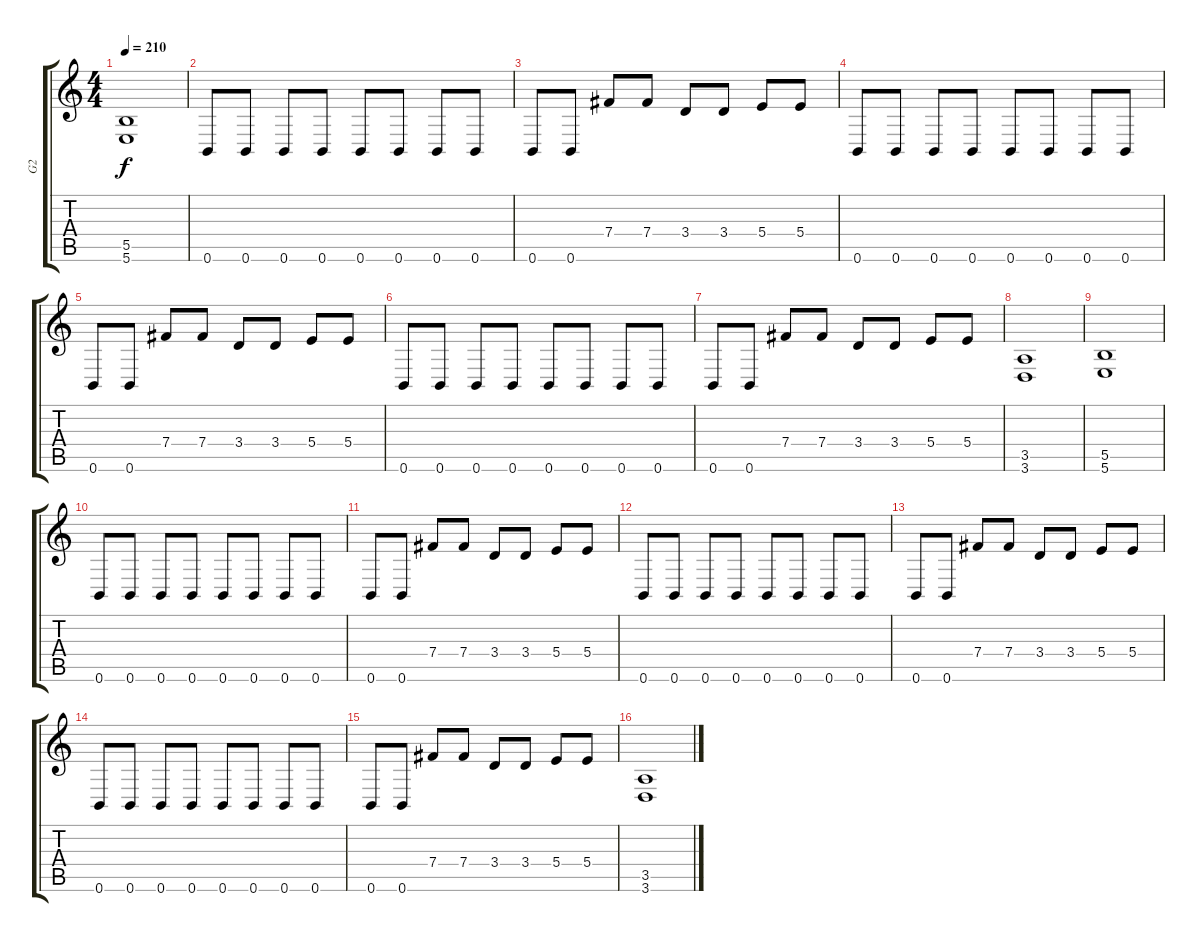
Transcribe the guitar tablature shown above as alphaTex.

\track ("G2" "G2") {instrument distortionguitar}
\staff {score tabs}
\tuning (Db4 Ab3 E3 B2 Gb2 B1) {hide}
\ts (4 4)
\tempo 210
\clef g2
\ks c
(5.5 5.6).1{dy f} |
0.6.8 0.6.8 0.6.8 0.6.8 0.6.8 0.6.8 0.6.8 0.6.8 |
0.6.8 0.6.8 7.4.8 7.4.8 3.4.8 3.4.8 5.4.8 5.4.8 |
0.6.8 0.6.8 0.6.8 0.6.8 0.6.8 0.6.8 0.6.8 0.6.8 |
0.6.8 0.6.8 7.4.8 7.4.8 3.4.8 3.4.8 5.4.8 5.4.8 |
0.6.8 0.6.8 0.6.8 0.6.8 0.6.8 0.6.8 0.6.8 0.6.8 |
0.6.8 0.6.8 7.4.8 7.4.8 3.4.8 3.4.8 5.4.8 5.4.8 |
(3.5 3.6).1 |
(5.5 5.6).1 |
0.6.8 0.6.8 0.6.8 0.6.8 0.6.8 0.6.8 0.6.8 0.6.8 |
0.6.8 0.6.8 7.4.8 7.4.8 3.4.8 3.4.8 5.4.8 5.4.8 |
0.6.8 0.6.8 0.6.8 0.6.8 0.6.8 0.6.8 0.6.8 0.6.8 |
0.6.8 0.6.8 7.4.8 7.4.8 3.4.8 3.4.8 5.4.8 5.4.8 |
0.6.8 0.6.8 0.6.8 0.6.8 0.6.8 0.6.8 0.6.8 0.6.8 |
0.6.8 0.6.8 7.4.8 7.4.8 3.4.8 3.4.8 5.4.8 5.4.8 |
(3.5 3.6).1
